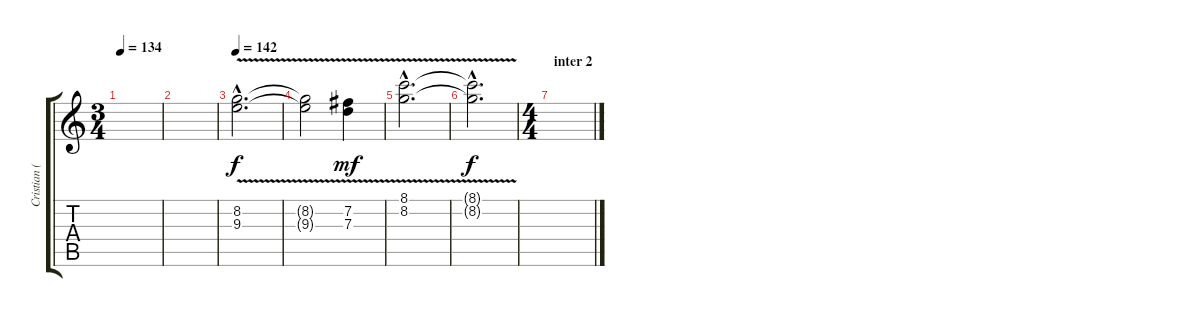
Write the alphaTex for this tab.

\track ("Cristian (guitarra)" "Cristian (") {instrument electricguitarclean}
\staff {score tabs}
\tuning (E4 B3 G3 D3 A2 E2) {hide}
\ts (3 4)
\tempo 134
\clef g2
\ks c
|
|
\section ("" "")
\tempo 142
(8.2{v hac} 9.3{v hac}).2{d} |
(8.2{t} 9.3{t}).2{dy f} (7.2{v} 7.3{v}).4{dy mf} |
(8.1{hac} 8.2{v hac}).2{d} |
(8.1{hac t} 8.2{hac t}).2{d dy f} |
\ts (4 4)
\section ("" "inter 2")
